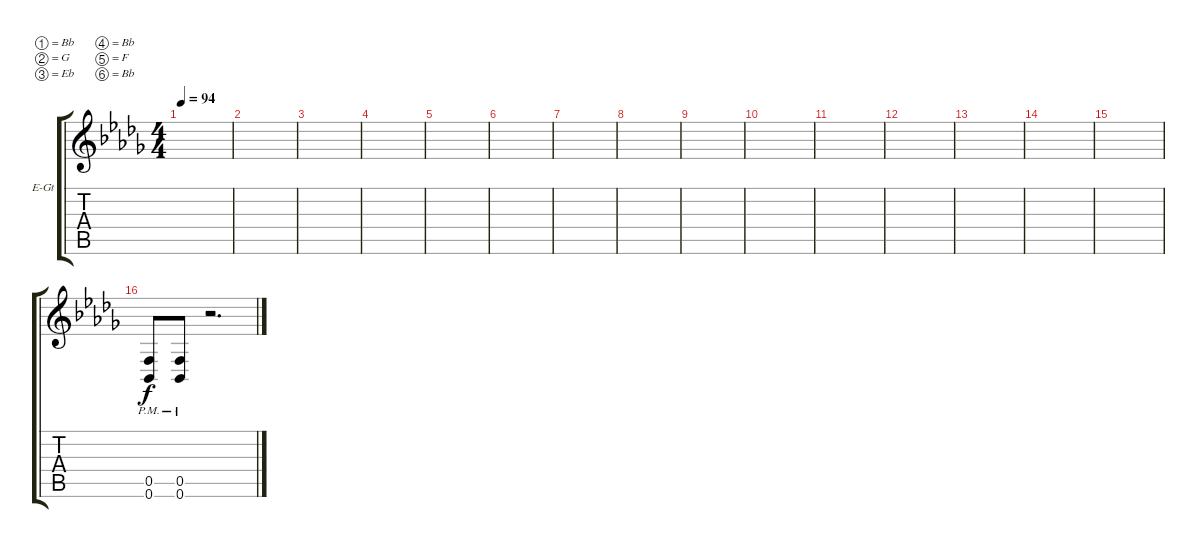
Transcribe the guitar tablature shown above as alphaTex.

\bracketExtendMode groupsimilarinstruments
\firstSystemTrackNameOrientation horizontal
\otherSystemsTrackNameOrientation horizontal
\track ("Electric Guitar 1" "E-Gt") {instrument distortionguitar}
\staff {score tabs}
\tuning (Bb3 G3 Eb3 Bb2 F2 Bb1)
\ts (4 4)
\tempo 94
\clef g2
\scale
0.485477
\ks bbminor
|
\scale
0.257261 |
\scale
0.257261 |
\scale
0.333333 |
\scale
0.333333 |
\scale
0.333333 |
|
|
|
|
|
|
|
|
|
\scale
0.333333 (0.6{pm} 0.5{pm}).8 (0.6{pm} 0.5{pm}).8 r.2{d}
